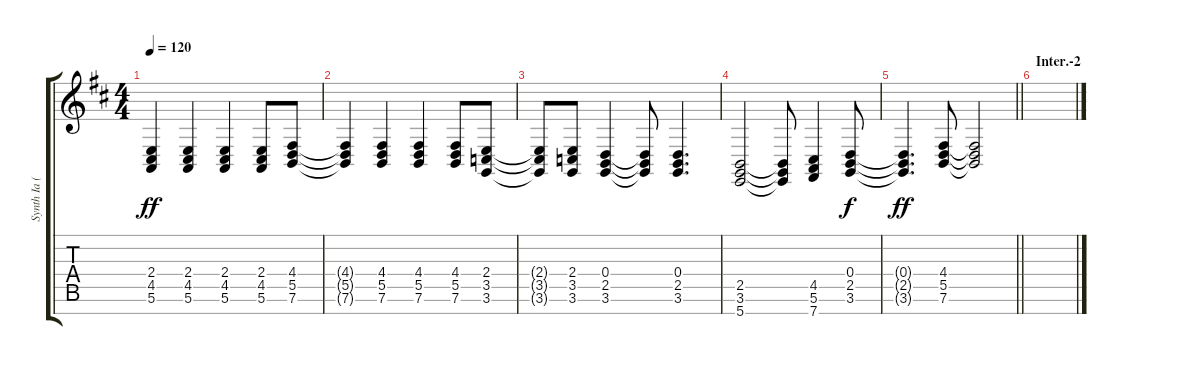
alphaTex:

\track ("Synth Ia (Kotobuki Tsumugi)" "Synth Ia (") {instrument electricgrandpiano}
\staff {score tabs}
\tuning (E4 B3 G3 D3 A2 E2 B1) {hide}
\ts (4 4)
\tempo 120
\clef g2
\ks d
(2.4{t} 4.5{t} 5.6{t}).4{dy ff} (2.4 4.5 5.6).4 (2.4 4.5 5.6).4 (2.4 4.5 5.6).8 (4.4 5.5 7.6).8 |
(4.4{t} 5.5{t} 7.6{t}).4 (4.4 5.5 7.6).4 (4.4 5.5 7.6).4 (4.4 5.5 7.6).8 (2.4 3.5 3.6).8 |
(2.4{t} 3.5{t} 3.6{t}).8 (2.4 3.5 3.6).8 (0.4 2.5 3.6).4 (0.4{t} 2.5{t} 3.6{t}).8 (0.4 2.5 3.6).4{d} |
(2.5 3.6 5.7).2 (2.5{t} 3.6{t} 5.7{t}).8 (4.5 5.6 7.7).4 (0.4 2.5 3.6).8{dy f} |
\barLineRight lightlight
(0.4{t} 2.5{t} 3.6{t}).4{d dy ff} (4.4 5.5 7.6).8 (4.4{t} 5.5{t} 7.6{t}).2 |
\section ("" "Inter.-2")
